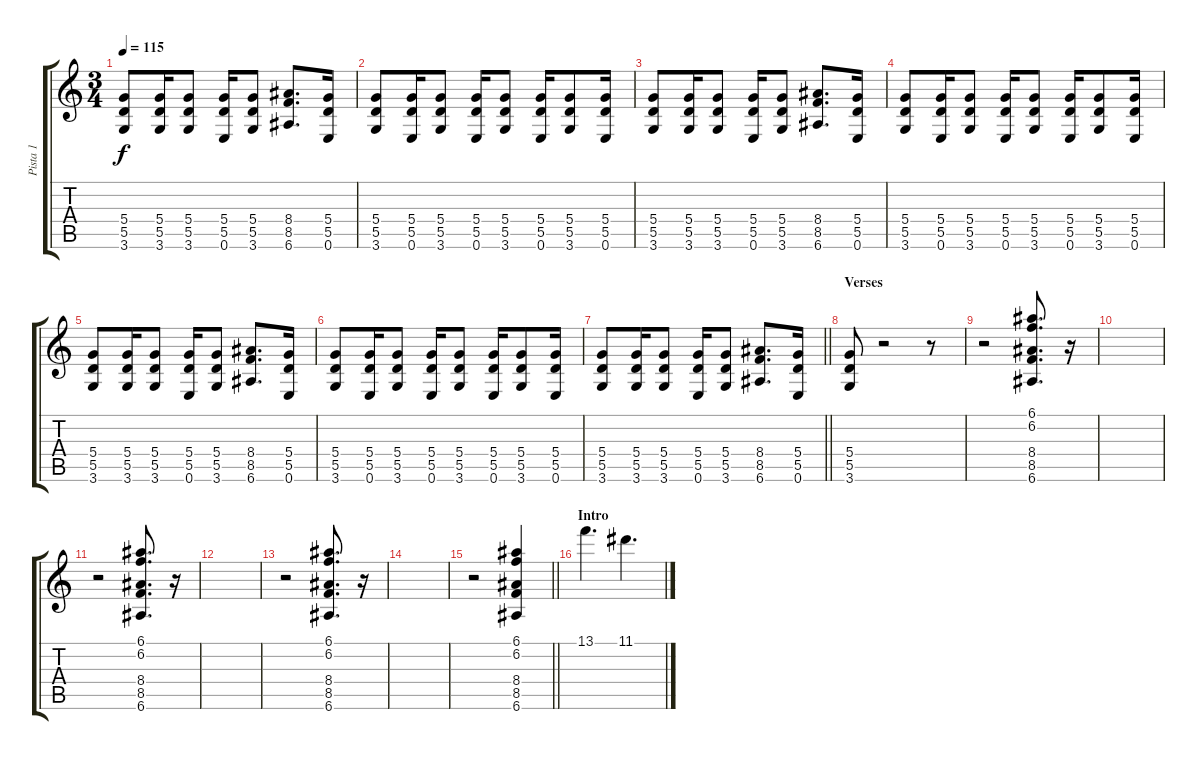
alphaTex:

\track ("Pista 1" "Pista 1") {instrument distortionguitar}
\staff {score tabs}
\tuning (E4 B3 G3 D3 A2 E2) {hide}
\ts (3 4)
\tempo 115
\clef g2
\ks c
(5.4 5.5 3.6).8{dy f} (5.4 5.5 3.6).16 (5.4 5.5 3.6).8 (5.4 5.5 0.6).16 (5.4 5.5 3.6).8 (8.4 8.5 6.6).8{d} (5.4 5.5 0.6).16 |
(5.4 5.5 3.6).8 (5.4 5.5 0.6).16 (5.4 5.5 3.6).8 (5.4 5.5 0.6).16 (5.4 5.5 3.6).8 (5.4 5.5 0.6).16 (5.4 5.5 3.6).8 (5.4 5.5 0.6).16 |
(5.4 5.5 3.6).8 (5.4 5.5 3.6).16 (5.4 5.5 3.6).8 (5.4 5.5 0.6).16 (5.4 5.5 3.6).8 (8.4 8.5 6.6).8{d} (5.4 5.5 0.6).16 |
(5.4 5.5 3.6).8 (5.4 5.5 0.6).16 (5.4 5.5 3.6).8 (5.4 5.5 0.6).16 (5.4 5.5 3.6).8 (5.4 5.5 0.6).16 (5.4 5.5 3.6).8 (5.4 5.5 0.6).16 |
(5.4 5.5 3.6).8 (5.4 5.5 3.6).16 (5.4 5.5 3.6).8 (5.4 5.5 0.6).16 (5.4 5.5 3.6).8 (8.4 8.5 6.6).8{d} (5.4 5.5 0.6).16 |
(5.4 5.5 3.6).8 (5.4 5.5 0.6).16 (5.4 5.5 3.6).8 (5.4 5.5 0.6).16 (5.4 5.5 3.6).8 (5.4 5.5 0.6).16 (5.4 5.5 3.6).8 (5.4 5.5 0.6).16 |
\barLineRight lightlight
(5.4 5.5 3.6).8 (5.4 5.5 3.6).16 (5.4 5.5 3.6).8 (5.4 5.5 0.6).16 (5.4 5.5 3.6).8 (8.4 8.5 6.6).8{d} (5.4 5.5 0.6).16 |
\section ("" "Verses")
(5.4 5.5 3.6).8 r.2 r.8 |
r.2 (6.1 6.2 8.4 8.5 6.6).8{d} r.16 |
|
r.2 (6.1 6.2 8.4 8.5 6.6).8{d} r.16 |
|
r.2 (6.1 6.2 8.4 8.5 6.6).8{d} r.16 |
|
\barLineRight lightlight
r.2 (6.1 6.2 8.4 8.5 6.6).4 |
\section ("" "Intro")
13.1.4{d} 11.1.4{d}
